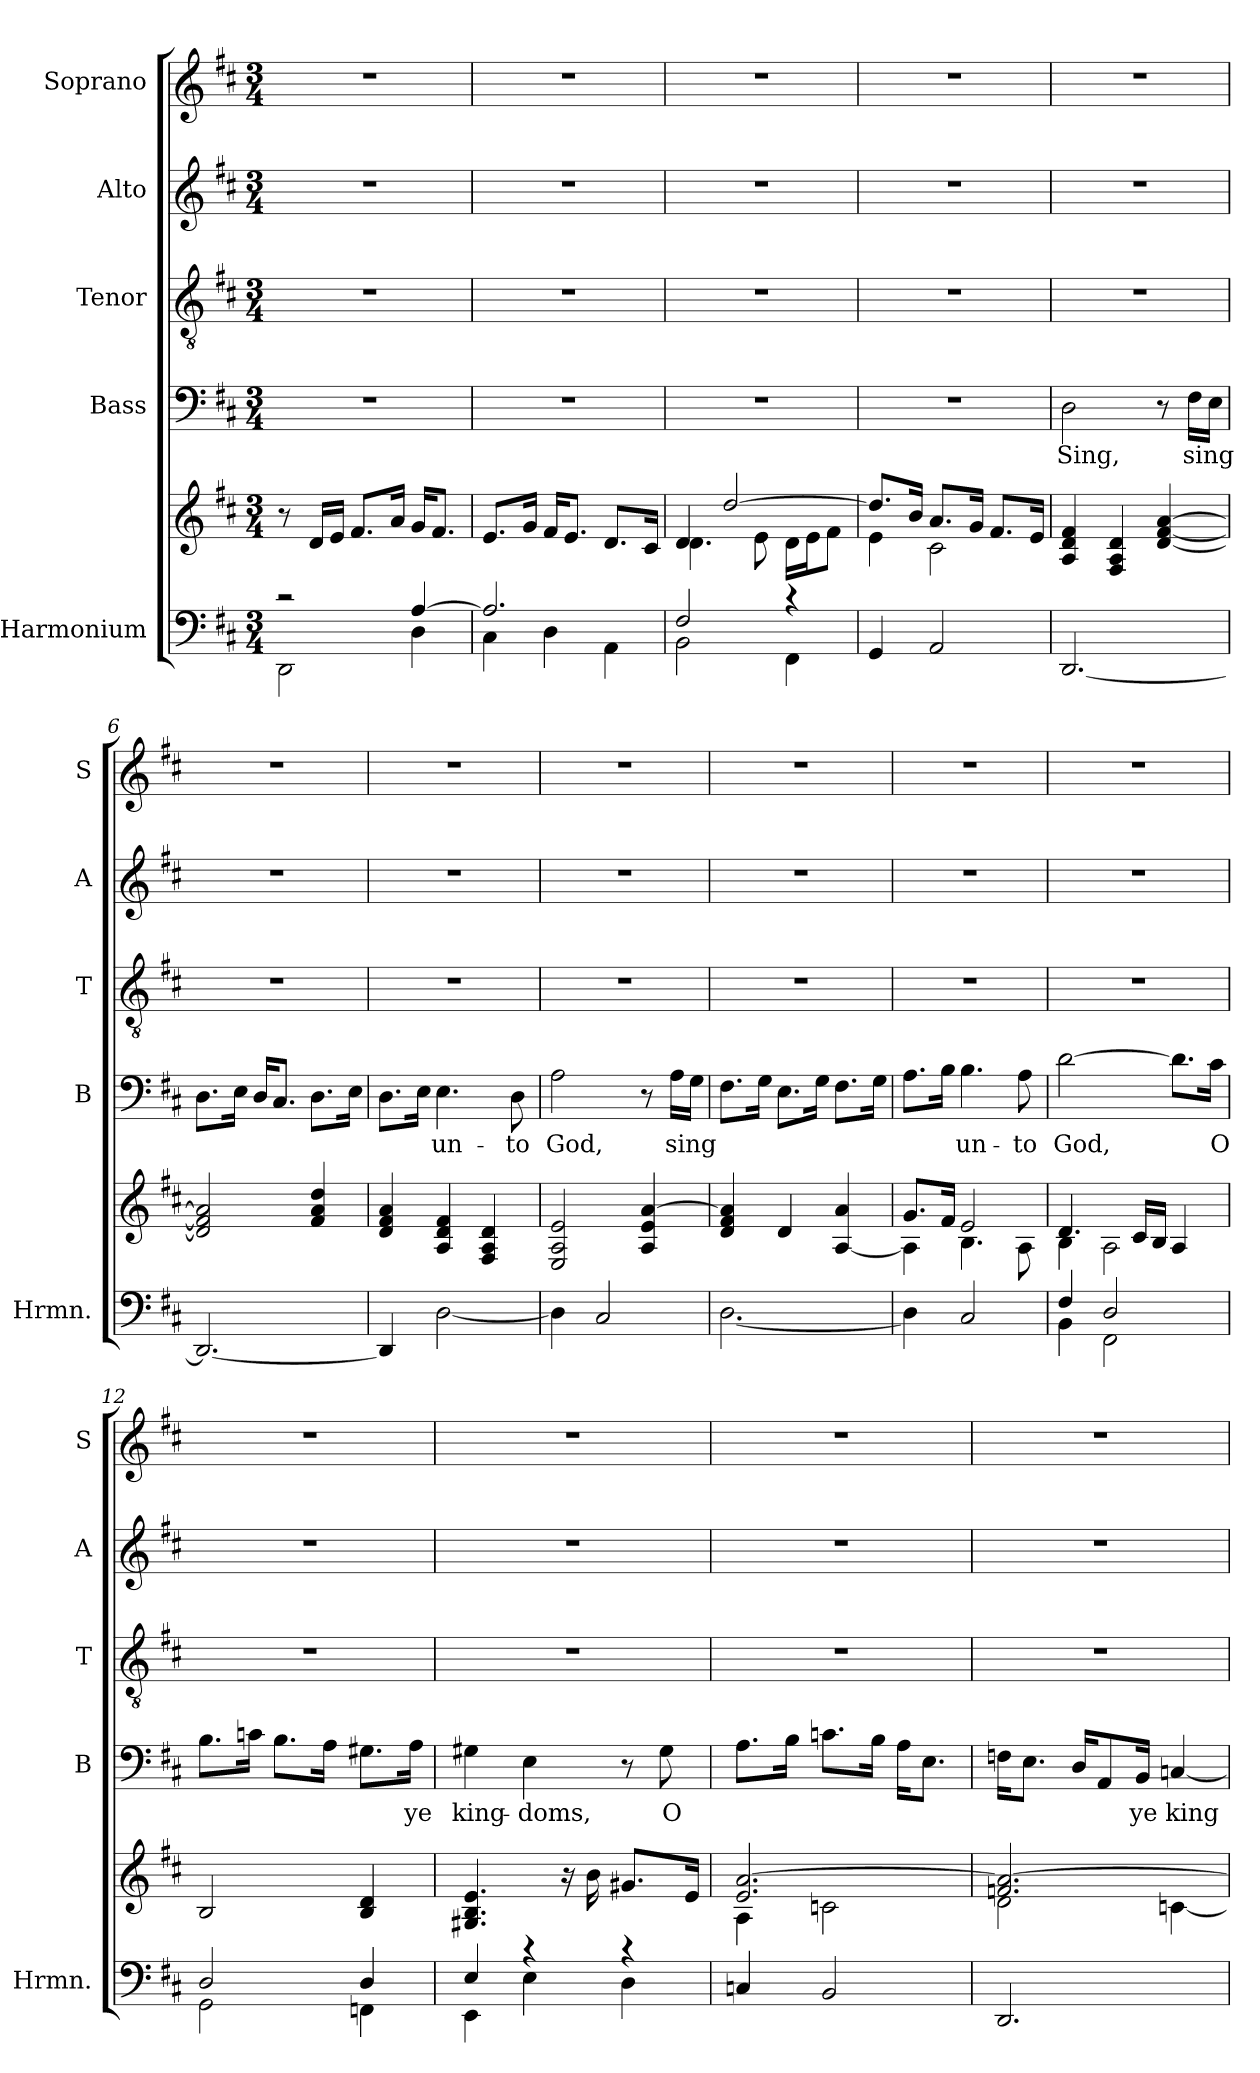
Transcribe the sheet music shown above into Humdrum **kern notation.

**kern	**kern	**kern	**text	**kern	**kern	**kern
*part5	*part5	*part4	*part4	*part3	*part2	*part1
*staff6	*staff5	*staff4	*staff4	*staff3	*staff2	*staff1
*I"Harmonium	*	*I"Bass	*	*I"Tenor	*I"Alto	*I"Soprano
*I'Hrmn.	*	*I'B	*	*I'T	*I'A	*I'S
*clefF4	*clefG2	*clefF4	*	*clefGv2	*clefG2	*clefG2
*k[f#c#]	*k[f#c#]	*k[f#c#]	*	*k[f#c#]	*k[f#c#]	*k[f#c#]
*D:	*D:	*D:	*	*D:	*D:	*D:
*M3/4	*M3/4	*M3/4	*	*M3/4	*M3/4	*M3/4
*MM90	*MM90	*MM90	*	*MM90	*MM90	*MM90
=1	=1	=1	=1	=1	=1	=1
*^	*	*	*	*	*	*
2rc	2DD\	8r	2.r	.	2.r	2.r	2.r
.	.	16d/LL	.	.	.	.	.
.	.	16e/JJ	.	.	.	.	.
.	.	8.f#/L	.	.	.	.	.
.	.	16a/Jk	.	.	.	.	.
[4A/	4D\	16g/KL	.	.	.	.	.
.	.	8.f#/J	.	.	.	.	.
=2	=2	=2	=2	=2	=2	=2	=2
2.A/]	4C#\	8.e/L	2.r	.	2.r	2.r	2.r
.	.	16g/Jk	.	.	.	.	.
.	4D\	16f#/KL	.	.	.	.	.
.	.	8.e/J	.	.	.	.	.
.	4AA\	8.d/L	.	.	.	.	.
.	.	16c#/Jk	.	.	.	.	.
=3	=3	=3	=3	=3	=3	=3	=3
*	*	*^	*	*	*	*	*
2F#/	2BB\	4d/	4.d\	2.r	.	2.r	2.r	2.r
.	.	[2dd/	.	.	.	.	.	.
.	.	.	8e\	.	.	.	.	.
4rc	4FF#\	.	16d\LL	.	.	.	.	.
.	.	.	16e\J	.	.	.	.	.
.	.	.	8f#\J	.	.	.	.	.
=4	=4	=4	=4	=4	=4	=4	=4	=4
2.ryy	4GG/	8.dd/L]	4e\	2.r	.	2.r	2.r	2.r
.	.	16b/Jk	.	.	.	.	.	.
.	2AA/	8.a/L	2c#\	.	.	.	.	.
.	.	16g/Jk	.	.	.	.	.	.
.	.	8.f#/L	.	.	.	.	.	.
.	.	16e/Jk	.	.	.	.	.	.
*	*	*v	*v	*	*	*	*	*
=5	=5	=5	=5	=5	=5	=5	=5
!	!	!	!	!LO:LY:b	!	!	!
2.ryy	[2.DD/	4A/ 4d/ 4f#/	2D\	Sing,	2.r	2.r	2.r
.	.	4F#/ 4A/ 4d/	.	.	.	.	.
.	.	[4d/ [4f#/ [4a/	8r	.	.	.	.
!	!	!	!	!LO:LY:b	!	!	!
.	.	.	16F#\LL	sing	.	.	.
.	.	.	16E\JJ	.	.	.	.
=6	=6	=6	=6	=6	=6	=6	=6
2.ryy	2.DD/_	2d/] 2f#/] 2a/]	8.D\L	.	2.r	2.r	2.r
.	.	.	16E\Jk	.	.	.	.
.	.	.	16D/KL	.	.	.	.
.	.	.	8.C#/J	.	.	.	.
.	.	4f#/ 4a/ 4dd/	8.D\L	.	.	.	.
.	.	.	16E\Jk	.	.	.	.
!!LO:LB:g=z
=7	=7	=7	=7	=7	=7	=7	=7
2.ryy	4DD/]	4d/ 4f#/ 4a/	8.D\L	.	2.r	2.r	2.r
.	.	.	16E\Jk	.	.	.	.
!	!	!	!	!LO:LY:b	!	!	!
.	[2D\	4A/ 4d/ 4f#/	4.E\	un-	.	.	.
.	.	4F#/ 4A/ 4d/	.	.	.	.	.
!	!	!	!	!LO:LY:b	!	!	!
.	.	.	8D\	-to	.	.	.
=8	=8	=8	=8	=8	=8	=8	=8
!	!	!	!	!LO:LY:b	!	!	!
2.ryy	4D\]	2E/ 2A/ 2e/	2A\	God,	2.r	2.r	2.r
.	2C#/	.	.	.	.	.	.
.	.	4A/ 4e/ [4a/	8r	.	.	.	.
!	!	!	!	!LO:LY:b	!	!	!
.	.	.	16A\LL	sing	.	.	.
.	.	.	16G\JJ	.	.	.	.
=9	=9	=9	=9	=9	=9	=9	=9
2.ryy	[2.D\	4d/ 4f#/ 4a/]	8.F#\L	.	2.r	2.r	2.r
.	.	.	16G\Jk	.	.	.	.
.	.	4d/	8.E\L	.	.	.	.
.	.	.	16G\Jk	.	.	.	.
.	.	[4A/ 4a/	8.F#\L	.	.	.	.
.	.	.	16G\Jk	.	.	.	.
=10	=10	=10	=10	=10	=10	=10	=10
*	*	*^	*	*	*	*	*
2.ryy	4D\]	8.g/L	4A\]	8.A\L	.	2.r	2.r	2.r
.	.	16f#/Jk	.	16B\Jk	.	.	.	.
!	!	!	!	!	!LO:LY:b	!	!	!
.	2C#/	2e/	4.B\	4.B\	un-	.	.	.
!	!	!	!	!	!LO:LY:b	!	!	!
.	.	.	8A\	8A\	-to	.	.	.
=11	=11	=11	=11	=11	=11	=11	=11	=11
!	!	!	!	!	!LO:LY:b	!	!	!
4F#/	4BB\	4.d/	4B\	[2d\	God,	2.r	2.r	2.r
2D/	2FF#\	.	2A\	.	.	.	.	.
.	.	16c#/LL	.	.	.	.	.	.
.	.	16B/JJ	.	.	.	.	.	.
.	.	4A/	.	8.d\L]	.	.	.	.
!	!	!	!	!	!LO:LY:b	!	!	!
.	.	.	.	16c#\Jk	O	.	.	.
*	*	*v	*v	*	*	*	*	*
=12	=12	=12	=12	=12	=12	=12	=12
2D/	2GG\	2B/	8.B\L	.	2.r	2.r	2.r
.	.	.	16cn\Jk	.	.	.	.
.	.	.	8.B\L	.	.	.	.
.	.	.	16A\Jk	.	.	.	.
4D/	4FFn\	4B/ 4d/	8.G#X\L	.	.	.	.
!	!	!	!	!LO:LY:b	!	!	!
.	.	.	16A\Jk	ye	.	.	.
!!LO:PB:g=z
=13	=13	=13	=13	=13	=13	=13	=13
!	!	!	!	!LO:LY:b	!	!	!
4E/	4EE\	4.G#X/ 4.B/ 4.e/	4G#X\	king-	2.r	2.r	2.r
!	!	!	!	!LO:LY:b	!	!	!
4rc	4E\	.	4E\	-doms,	.	.	.
.	.	16r	.	.	.	.	.
.	.	16b\	.	.	.	.	.
4rc	4D\	8.g#X/L	8r	.	.	.	.
!	!	!	!	!LO:LY:b	!	!	!
.	.	.	8G#\	O	.	.	.
.	.	16e/Jk	.	.	.	.	.
=14	=14	=14	=14	=14	=14	=14	=14
*	*	*^	*	*	*	*	*
2.ryy	4Cn/	2.e/ [2.a/	4A\	8.A\L	.	2.r	2.r	2.r
.	.	.	.	16B\Jk	.	.	.	.
.	2BB/	.	2cn\	8.cn\L	.	.	.	.
.	.	.	.	16B\Jk	.	.	.	.
.	.	.	.	16A\KL	.	.	.	.
.	.	.	.	8.E\J	.	.	.	.
=15	=15	=15	=15	=15	=15	=15	=15	=15
2.ryy	2.DD/	2.fn/ 2.a/_	2d\	16Fn\KL	.	2.r	2.r	2.r
.	.	.	.	8.E\J	.	.	.	.
.	.	.	.	16D/KL	.	.	.	.
.	.	.	.	8AA/	.	.	.	.
!	!	!	!	!	!LO:LY:b	!	!	!
.	.	.	.	16BB/Jk	ye	.	.	.
!	!	!	!	!	!LO:LY:b	!	!	!
.	.	.	[4cn\	[4Cn/	king-	.	.	.
*v	*v	*	*	*	*	*	*	*
*	*v	*v	*	*	*	*	*
=	=	=	=	=	=	=
*-	*-	*-	*-	*-	*-	*-
